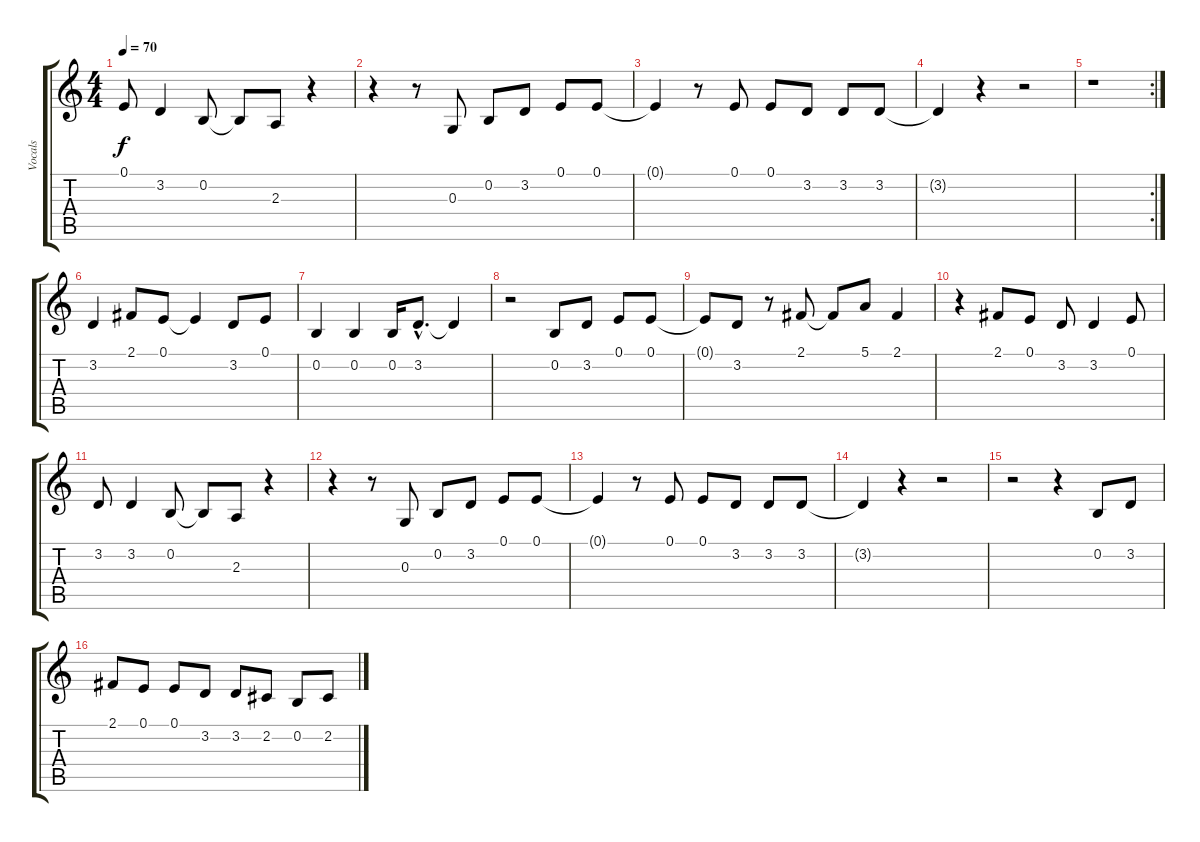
\track ("Vocals" "Vocals") {instrument lead6voice}
\staff {score tabs}
\tuning (E4 B3 G3 D3 A2 E2) {hide}
\ts (4 4)
\tempo 70
\clef g2
\ks c
0.1{t}.8{dy f} 3.2.4 0.2.8 0.2{t}.8 2.3.8 r.4 |
r.4 r.8 0.3.8 0.2.8 3.2.8 0.1.8 0.1.8 |
0.1{t}.4 r.8 0.1.8 0.1.8 3.2.8 3.2.8 3.2.8 |
3.2{t}.4 r.4 r.2 |
\rc 2
r.1 |
3.2.4 2.1.8 0.1.8 0.1{t}.4 3.2.8 0.1.8 |
0.2.4 0.2.4 0.2.16 3.2{hac}.8{d} 3.2{t}.4 |
r.2 0.2.8 3.2.8 0.1.8 0.1.8 |
0.1{t}.8 3.2.8 r.8 2.1.8 2.1{t}.8 5.1.8 2.1.4 |
r.4 2.1.8 0.1.8 3.2.8 3.2.4 0.1.8 |
3.2.8 3.2.4 0.2.8 0.2{t}.8 2.3.8 r.4 |
r.4 r.8 0.3.8 0.2.8 3.2.8 0.1.8 0.1.8 |
0.1{t}.4 r.8 0.1.8 0.1.8 3.2.8 3.2.8 3.2.8 |
3.2{t}.4 r.4 r.2 |
r.2 r.4 0.2.8 3.2.8 |
2.1.8 0.1.8 0.1.8 3.2.8 3.2.8 2.2.8 0.2.8 2.2.8
